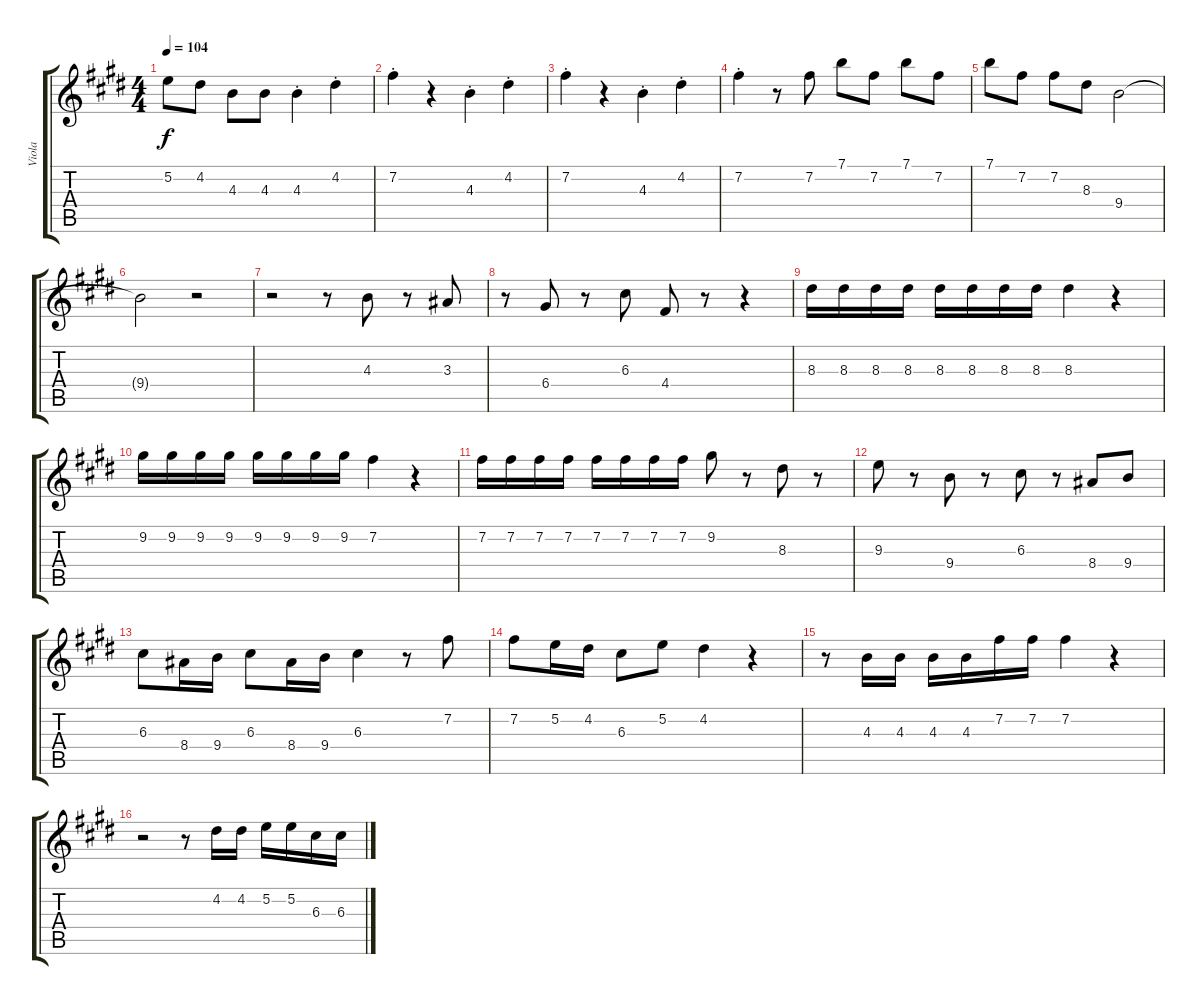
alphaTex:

\track ("Viola" "Viola") {instrument overdrivenguitar}
\staff {score tabs}
\tuning (E4 B3 G3 D3 A2 E2) {hide}
\ts (4 4)
\tempo 104
\clef g2
\ks e
5.2.8{dy f} 4.2.8 4.3.8 4.3.8 4.3{st}.4 4.2{st}.4 |
7.2{st}.4 r.4 4.3{st}.4 4.2{st}.4 |
7.2{st}.4 r.4 4.3{st}.4 4.2{st}.4 |
7.2{st}.4 r.8 7.2.8 7.1.8 7.2.8 7.1.8 7.2.8 |
7.1.8 7.2.8 7.2.8 8.3.8 9.4.2 |
9.4{t}.2 r.2 |
r.2 r.8 4.3.8 r.8 3.3.8 |
r.8 6.4.8 r.8 6.3.8 4.4.8 r.8 r.4 |
8.3.16 8.3.16 8.3.16 8.3.16 8.3.16 8.3.16 8.3.16 8.3.16 8.3.4 r.4 |
9.2.16 9.2.16 9.2.16 9.2.16 9.2.16 9.2.16 9.2.16 9.2.16 7.2.4 r.4 |
7.2.16 7.2.16 7.2.16 7.2.16 7.2.16 7.2.16 7.2.16 7.2.16 9.2.8 r.8 8.3.8 r.8 |
9.3.8 r.8 9.4.8 r.8 6.3.8 r.8 8.4.8 9.4.8 |
6.3.8 8.4.16 9.4.16 6.3.8 8.4.16 9.4.16 6.3.4 r.8 7.2.8 |
7.2.8 5.2.16 4.2.16 6.3.8 5.2.8 4.2.4 r.4 |
r.8 4.3.16 4.3.16 4.3.16 4.3.16 7.2.16 7.2.16 7.2.4 r.4 |
r.2 r.8 4.2.16 4.2.16 5.2.16 5.2.16 6.3.16 6.3.16
